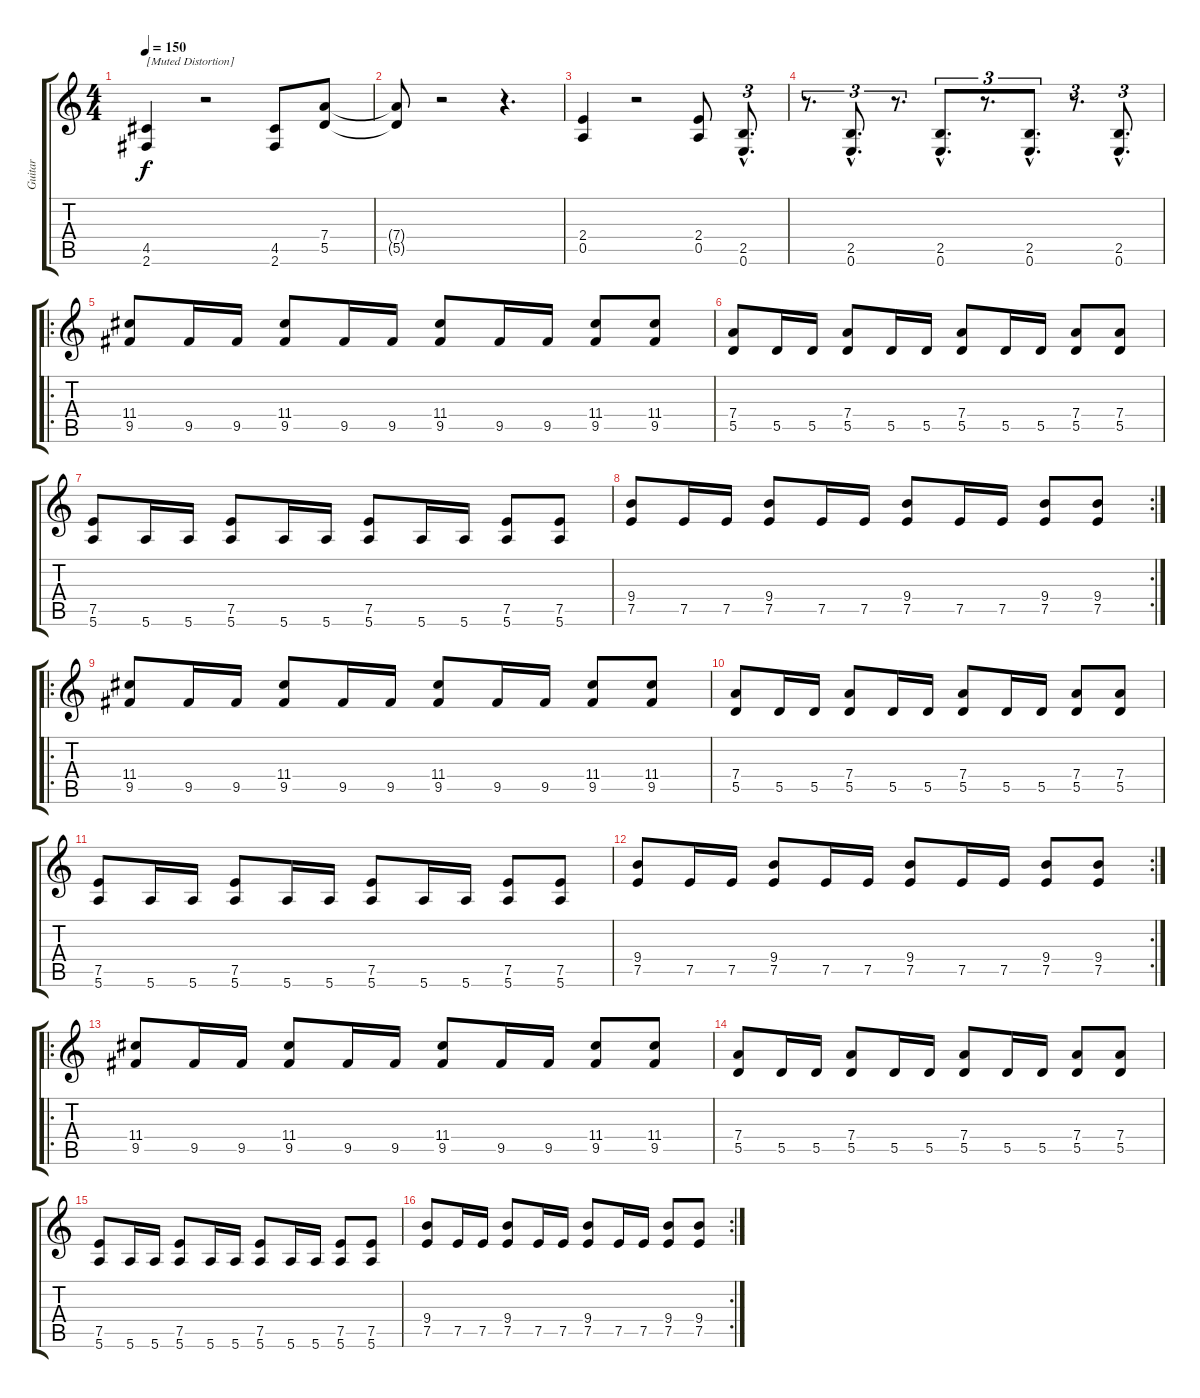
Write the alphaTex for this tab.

\track ("Guitar" "Guitar") {instrument distortionguitar}
\staff {score tabs}
\tuning (E4 B3 G3 D3 A2 E2) {hide}
\ts (4 4)
\tempo 150
\clef g2
\ks c
(4.5 2.6).4{txt "[Muted Distortion]" dy f instrument distortionguitar} r.2 (4.5 2.6).8 (7.4 5.5).8 |
(7.4{t} 5.5{t}).8 r.2 r.4{d} |
(2.4 0.5).4 r.2 (2.4 0.5).8 (2.5{hac} 0.6{hac}).8{d tu (3 2)} |
r.8{d tu (3 2)} (2.5{hac} 0.6{hac}).8{d tu (3 2)} r.8{d tu (3 2)} (2.5{hac} 0.6{hac}).8{d tu (3 2)} r.8{d tu (3 2)} (2.5{hac} 0.6{hac}).8{d tu (3 2)} r.8{d tu (3 2)} (2.5{hac} 0.6{hac}).8{d tu (3 2)} |
\ro
(11.4 9.5).8 9.5.16 9.5.16 (11.4 9.5).8 9.5.16 9.5.16 (11.4 9.5).8 9.5.16 9.5.16 (11.4 9.5).8 (11.4 9.5).8 |
(7.4 5.5).8 5.5.16 5.5.16 (7.4 5.5).8 5.5.16 5.5.16 (7.4 5.5).8 5.5.16 5.5.16 (7.4 5.5).8 (7.4 5.5).8 |
(7.5 5.6).8 5.6.16 5.6.16 (7.5 5.6).8 5.6.16 5.6.16 (7.5 5.6).8 5.6.16 5.6.16 (7.5 5.6).8 (7.5 5.6).8 |
\rc 2
(9.4 7.5).8 7.5.16 7.5.16 (9.4 7.5).8 7.5.16 7.5.16 (9.4 7.5).8 7.5.16 7.5.16 (9.4 7.5).8 (9.4 7.5).8 |
\ro
(11.4 9.5).8 9.5.16 9.5.16 (11.4 9.5).8 9.5.16 9.5.16 (11.4 9.5).8 9.5.16 9.5.16 (11.4 9.5).8 (11.4 9.5).8 |
(7.4 5.5).8 5.5.16 5.5.16 (7.4 5.5).8 5.5.16 5.5.16 (7.4 5.5).8 5.5.16 5.5.16 (7.4 5.5).8 (7.4 5.5).8 |
(7.5 5.6).8 5.6.16 5.6.16 (7.5 5.6).8 5.6.16 5.6.16 (7.5 5.6).8 5.6.16 5.6.16 (7.5 5.6).8 (7.5 5.6).8 |
\rc 2
(9.4 7.5).8 7.5.16 7.5.16 (9.4 7.5).8 7.5.16 7.5.16 (9.4 7.5).8 7.5.16 7.5.16 (9.4 7.5).8 (9.4 7.5).8 |
\ro
(11.4 9.5).8 9.5.16 9.5.16 (11.4 9.5).8 9.5.16 9.5.16 (11.4 9.5).8 9.5.16 9.5.16 (11.4 9.5).8 (11.4 9.5).8 |
(7.4 5.5).8 5.5.16 5.5.16 (7.4 5.5).8 5.5.16 5.5.16 (7.4 5.5).8 5.5.16 5.5.16 (7.4 5.5).8 (7.4 5.5).8 |
(7.5 5.6).8 5.6.16 5.6.16 (7.5 5.6).8 5.6.16 5.6.16 (7.5 5.6).8 5.6.16 5.6.16 (7.5 5.6).8 (7.5 5.6).8 |
\rc 2
(9.4 7.5).8 7.5.16 7.5.16 (9.4 7.5).8 7.5.16 7.5.16 (9.4 7.5).8 7.5.16 7.5.16 (9.4 7.5).8 (9.4 7.5).8
